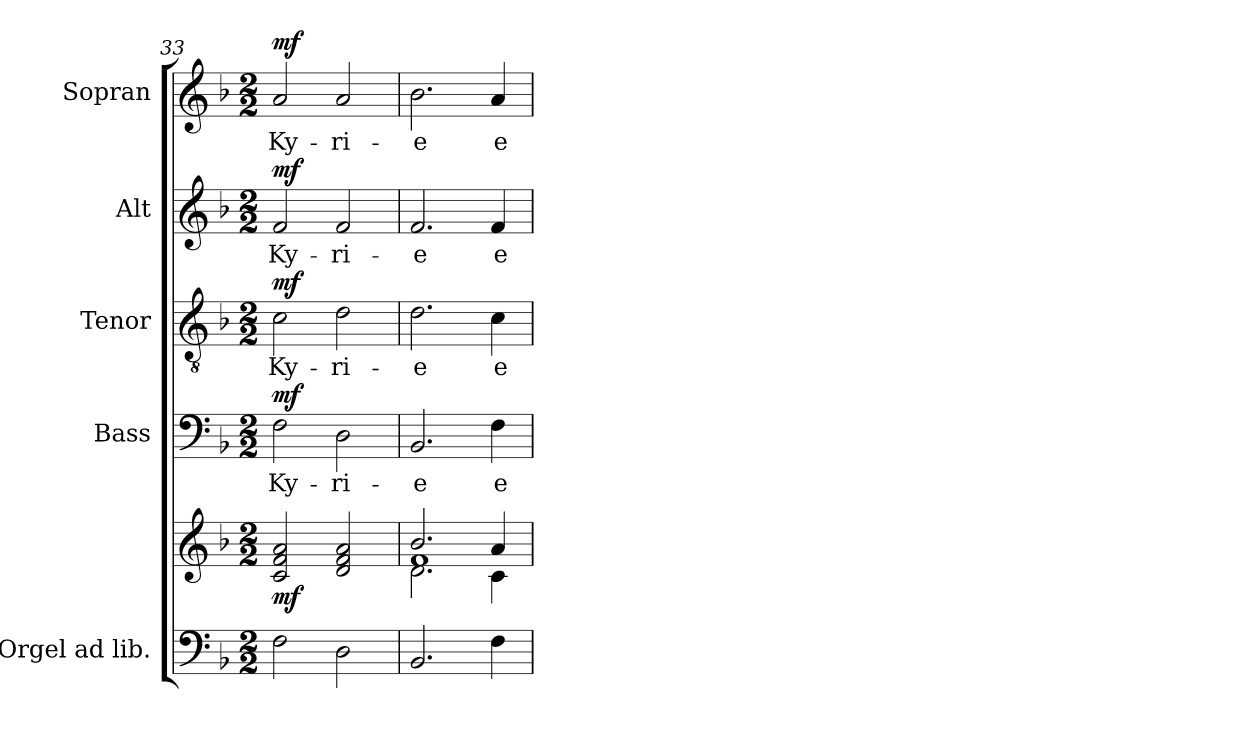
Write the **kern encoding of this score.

**kern	**kern	**dynam	**kern	**text	**dynam	**kern	**text	**dynam	**kern	**text	**dynam	**kern	**text	**dynam
*part5	*part5	*part5	*part4	*part4	*part4	*part3	*part3	*part3	*part2	*part2	*part2	*part1	*part1	*part1
*staff6	*staff5	*staff5/6	*staff4	*staff4	*staff4	*staff3	*staff3	*staff3	*staff2	*staff2	*staff2	*staff1	*staff1	*staff1
*I"Orgel ad lib.	*	*	*I"Bass	*	*	*I"Tenor	*	*	*I"Alt	*	*	*I"Sopran	*	*
*	*	*	*I'B.	*	*	*I'T.	*	*	*I'A.	*	*	*I'S.	*	*
*clefF4	*clefG2	*	*clefF4	*	*	*clefGv2	*	*	*clefG2	*	*	*clefG2	*	*
*k[b-]	*k[b-]	*	*k[b-]	*	*	*k[b-]	*	*	*k[b-]	*	*	*k[b-]	*	*
*F:	*F:	*	*F:	*	*	*F:	*	*	*F:	*	*	*F:	*	*
*M2/2	*M2/2	*	*M2/2	*	*	*M2/2	*	*	*M2/2	*	*	*M2/2	*	*
=33	=33	=33	=33	=33	=33	=33	=33	=33	=33	=33	=33	=33	=33	=33
!	!	!LO:DY:b	!	!LO:LY:b	!LO:DY:a	!	!LO:LY:b	!LO:DY:a	!	!LO:LY:b	!LO:DY:a	!	!LO:LY:b	!LO:DY:a
2F\	2c/ 2f/ 2a/	mf	2F\	Ky-	mf	2c\	Ky-	mf	2f/	Ky-	mf	2a/	Ky-	mf
!	!	!	!	!LO:LY:b	!	!	!LO:LY:b	!	!	!LO:LY:b	!	!	!LO:LY:b	!
2D\	2d/ 2f/ 2a/	.	2D\	-ri-	.	2d\	-ri-	.	2f/	-ri-	.	2a/	-ri-	.
=34	=34	=34	=34	=34	=34	=34	=34	=34	=34	=34	=34	=34	=34	=34
*	*^	*	*	*	*	*	*	*	*	*	*	*	*	*
*	*	*^	*	*	*	*	*	*	*	*	*	*	*	*	*
!	!	!	!	!	!	!LO:LY:b	!	!	!LO:LY:b	!	!	!LO:LY:b	!	!	!LO:LY:b	!
2.BB-/	2.b-/	2.d\	1f	.	2.BB-/	-e	.	2.d\	-e	.	2.f/	-e	.	2.b-\	-e	.
!	!	!	!	!	!	!LO:LY:b	!	!	!LO:LY:b	!	!	!LO:LY:b	!	!	!LO:LY:b	!
4F\	4a/	4c\	.	.	4F\	e-	.	4c\	e-	.	4f/	e-	.	4a/	e-	.
*	*v	*v	*v	*	*	*	*	*	*	*	*	*	*	*	*	*
=	=	=	=	=	=	=	=	=	=	=	=	=	=	=
*-	*-	*-	*-	*-	*-	*-	*-	*-	*-	*-	*-	*-	*-	*-
